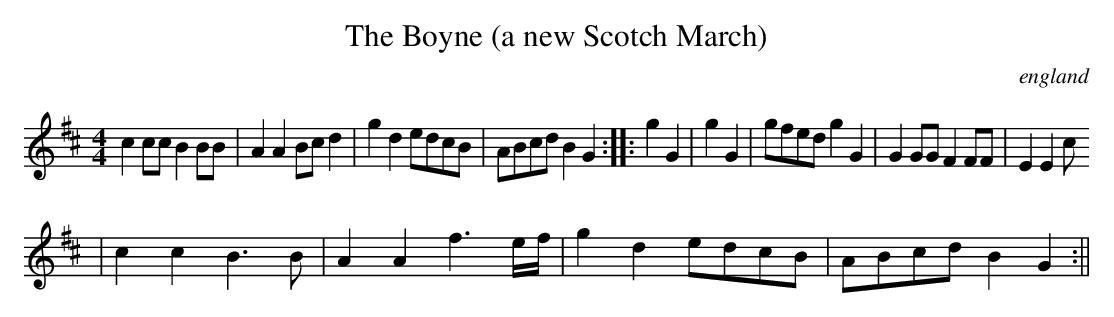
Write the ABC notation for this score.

X:1
T:The Boyne (a new Scotch March)
O:england
M:4/4
L:1/8
K:D Major
c2ccB2BB|A2A2Bcd2|g2d2edcB|ABcdB2G2:||:g2G2|g2G2|gfedg2G2|G2GGF2FF|E2E2c
4|c2c2B3B|A2A2f3e/2f/2|g2d2edcB|ABcdB2G2:||
